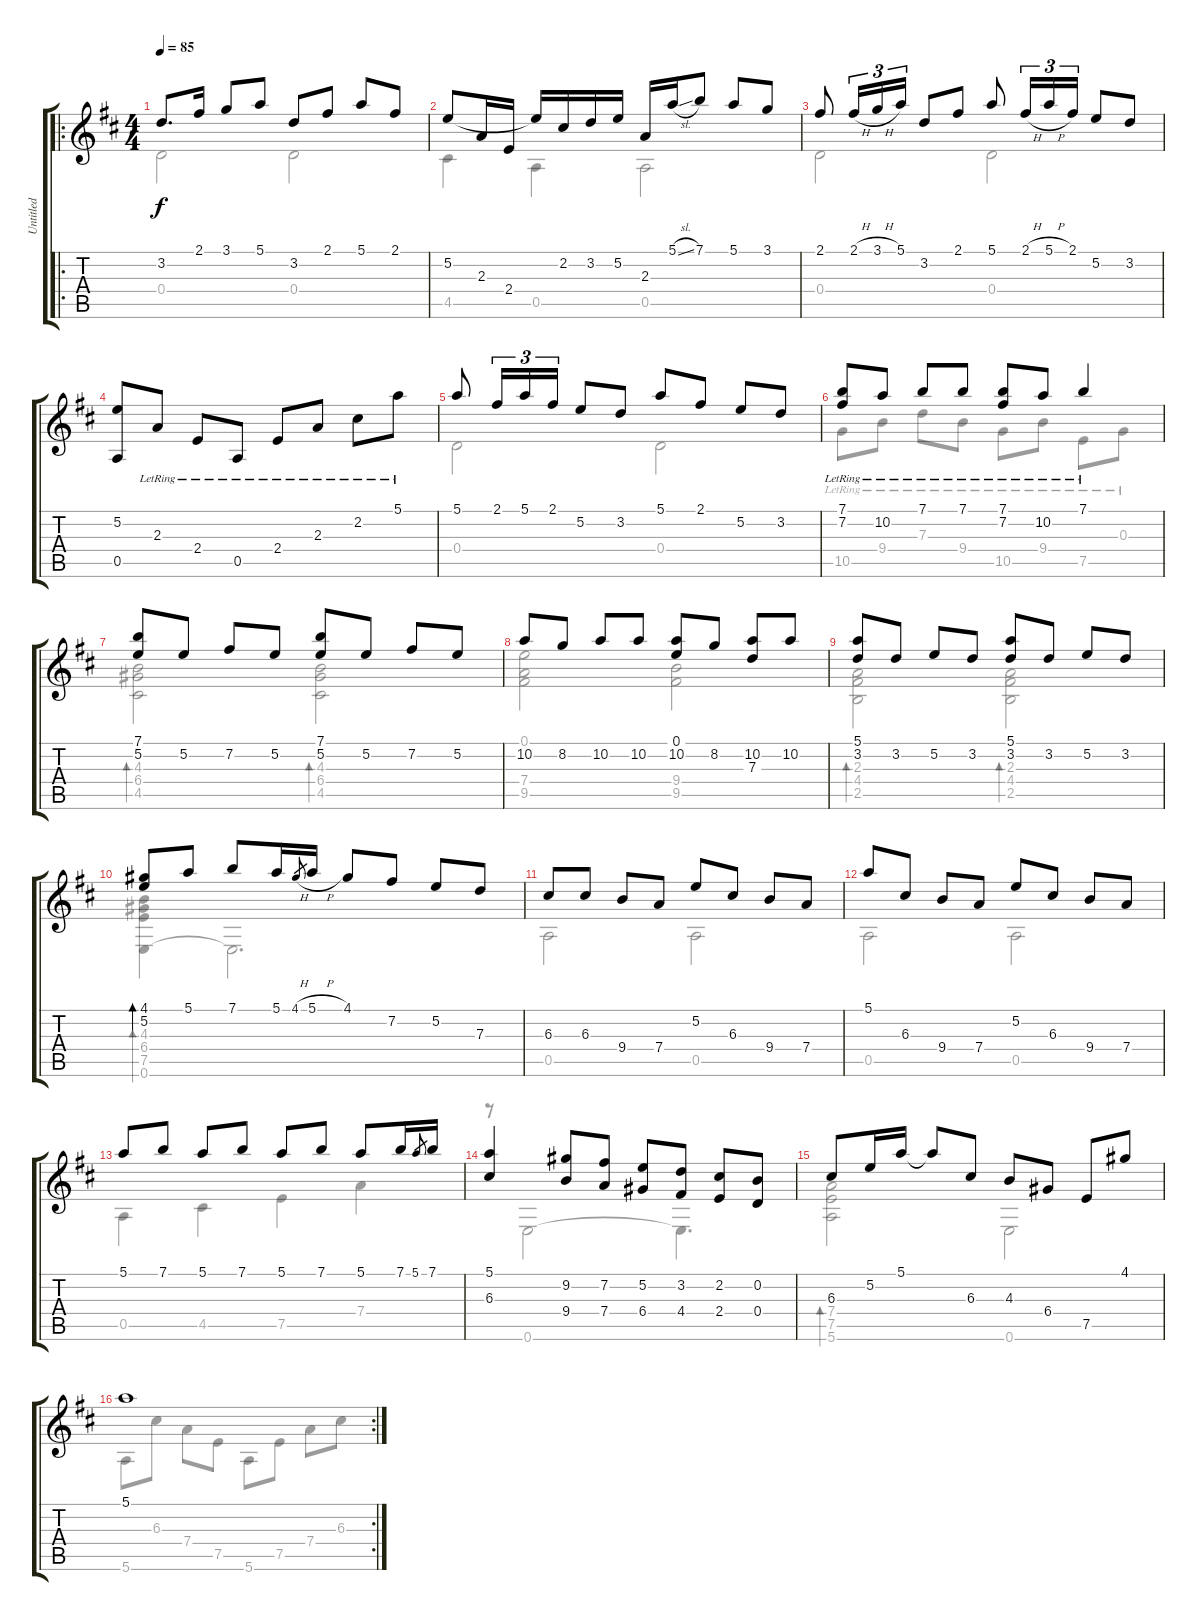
\track ("Untitled" "Untitled") {instrument acousticguitarnylon}
\staff {score tabs}
\tuning (E4 B3 G3 D3 A2 E2) {hide}
\voice
\ro
\ts (4 4)
\tempo 85
\clef g2
\ks d
3.2.8{d dy f instrument acousticguitarnylon} 2.1.16 3.1.8 5.1.8 3.2.8 2.1.8 5.1.8 2.1.8 |
5.2.8 2.3.16 2.4.16 5.2{t}.16 2.2.16 3.2.16 5.2.16 2.3.16 5.1{sl}.16 7.1.8 5.1.8 3.1.8 |
2.1.8 2.1{h}.16{tu (3 2)} 3.1{h}.16{tu (3 2)} 5.1.16{tu (3 2)} 3.2.8 2.1.8 5.1.8 2.1{h}.16{tu (3 2)} 5.1{h}.16{tu (3 2)} 2.1.16{tu (3 2)} 5.2.8 3.2.8 |
(5.2 0.5).8 2.3{lr}.8 2.4{lr}.8 0.5{lr}.8 2.4{lr}.8 2.3{lr}.8 2.2{lr}.8 5.1{lr}.8 |
5.1.8 2.1.16{tu (3 2)} 5.1.16{tu (3 2)} 2.1.16{tu (3 2)} 5.2.8 3.2.8 5.1.8 2.1.8 5.2.8 3.2.8 |
(7.1{lr} 7.2{lr}).8 10.2{lr}.8 7.1{lr}.8 7.1{lr}.8 (7.1{lr} 7.2{lr}).8 10.2{lr}.8 7.1{lr}.4 |
(7.1 5.2).8 5.2.8 7.2.8 5.2.8 (7.1 5.2).8 5.2.8 7.2.8 5.2.8 |
10.2.8 8.2.8 10.2.8 10.2.8 (0.1 10.2).8 8.2.8 (10.2 7.3).8 10.2.8 |
(5.1 3.2).8 3.2.8 5.2.8 3.2.8 (5.1 3.2).8 3.2.8 5.2.8 3.2.8 |
(4.1 5.2).8{bd 30} 5.1.8 7.1.8 5.1.16 4.1{h}.8{gr} 5.1{h}.16 4.1.8 7.2.8 5.2.8 7.3.8 |
6.3.8 6.3.8 9.4.8 7.4.8 5.2.8 6.3.8 9.4.8 7.4.8 |
5.1.8 6.3.8 9.4.8 7.4.8 5.2.8 6.3.8 9.4.8 7.4.8 |
5.1.8 7.1.8 5.1.8 7.1.8 5.1.8 7.1.8 5.1.8 7.1.16 5.1.8{gr} 7.1.16 |
(5.1 6.3).4 (9.2 9.4).8 (7.2 7.4).8 (5.2 6.4).8 (3.2 4.4).8 (2.2 2.4).8 (0.2 0.4).8 |
6.3.8 5.2.16 5.1.16 5.1{t}.8 6.3.8 4.3.8 6.4.8 7.5.8 4.1.8 |
\rc 2
5.1.1
\voice
\clef g2
\ottava regular
\simile none
\ks d
0.4.2{dy f} 0.4.2 |
4.5.4 0.5.4 0.5.2 |
0.4.2 0.4.2 |
|
0.4.2 0.4.2 |
10.5{lr}.8 9.4{lr}.8 7.3{lr}.8 9.4{lr}.8 10.5{lr}.8 9.4{lr}.8 7.5{lr}.8 0.3{lr}.8 |
(4.3 6.4 4.5).2{bd 30} (4.3 6.4 4.5).2{bd 30} |
(0.1 7.4 9.5).2 (9.4 9.5).2 |
(2.3 4.4 2.5).2{bd 30} (2.3 4.4 2.5).2{bd 30} |
(4.3 6.4 7.5 0.6).4{bd 30} 0.6{t}.2{d} |
0.5.2 0.5.2 |
0.5.2 0.5.2 |
0.5.4 4.5.4 7.5.4 7.4.4 |
r.8 0.6.2 0.6{t}.4{d} |
(7.4 7.5 5.6).2{bd 30} 0.6.2 |
5.6.8 6.3.8 7.4.8 7.5.8 5.6.8 7.5.8 7.4.8 6.3.8
